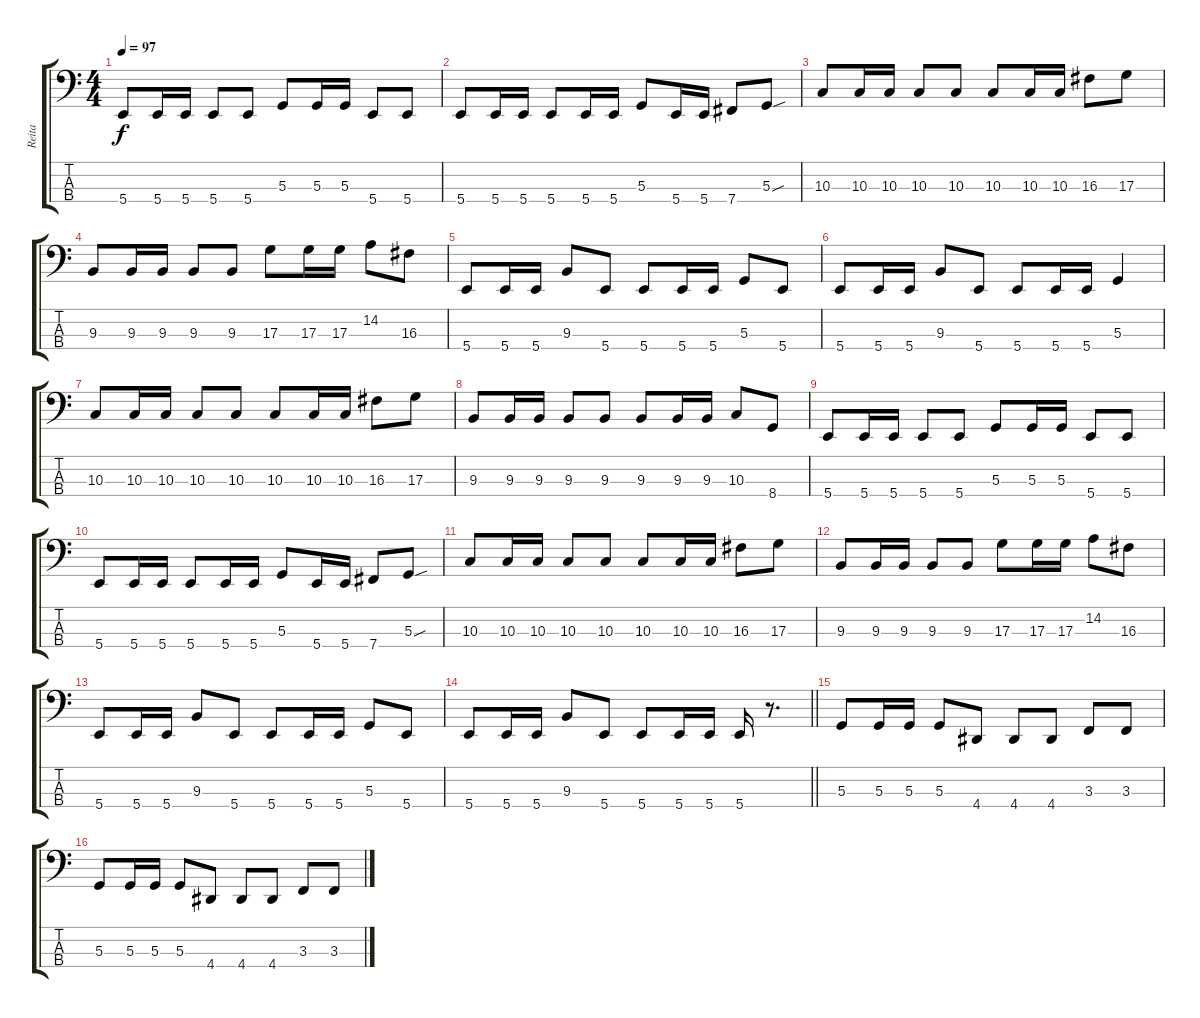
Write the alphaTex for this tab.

\track ("Reita" "Reita") {instrument electricbasspick}
\staff {score tabs}
\tuning (C2 G1 D1 B0) {hide}
\ts (4 4)
\tempo 97
\clef f4
\ks c
5.4.8{dy f} 5.4.16 5.4.16 5.4.8 5.4.8 5.3.8 5.3.16 5.3.16 5.4.8 5.4.8 |
5.4.8 5.4.16 5.4.16 5.4.8 5.4.16 5.4.16 5.3.8 5.4.16 5.4.16 7.4.8 5.3{sou}.8 |
10.3.8 10.3.16 10.3.16 10.3.8 10.3.8 10.3.8 10.3.16 10.3.16 16.3.8 17.3.8 |
9.3.8 9.3.16 9.3.16 9.3.8 9.3.8 17.3.8 17.3.16 17.3.16 14.2.8 16.3.8 |
5.4.8 5.4.16 5.4.16 9.3.8 5.4.8 5.4.8 5.4.16 5.4.16 5.3.8 5.4.8 |
5.4.8 5.4.16 5.4.16 9.3.8 5.4.8 5.4.8 5.4.16 5.4.16 5.3.4 |
10.3.8 10.3.16 10.3.16 10.3.8 10.3.8 10.3.8 10.3.16 10.3.16 16.3.8 17.3.8 |
9.3.8 9.3.16 9.3.16 9.3.8 9.3.8 9.3.8 9.3.16 9.3.16 10.3.8 8.4.8 |
5.4.8 5.4.16 5.4.16 5.4.8 5.4.8 5.3.8 5.3.16 5.3.16 5.4.8 5.4.8 |
5.4.8 5.4.16 5.4.16 5.4.8 5.4.16 5.4.16 5.3.8 5.4.16 5.4.16 7.4.8 5.3{sou}.8 |
10.3.8 10.3.16 10.3.16 10.3.8 10.3.8 10.3.8 10.3.16 10.3.16 16.3.8 17.3.8 |
9.3.8 9.3.16 9.3.16 9.3.8 9.3.8 17.3.8 17.3.16 17.3.16 14.2.8 16.3.8 |
5.4.8 5.4.16 5.4.16 9.3.8 5.4.8 5.4.8 5.4.16 5.4.16 5.3.8 5.4.8 |
\barLineRight lightlight
5.4.8 5.4.16 5.4.16 9.3.8 5.4.8 5.4.8 5.4.16 5.4.16 5.4.16 r.8{d} |
5.3.8 5.3.16 5.3.16 5.3.8 4.4.8 4.4.8 4.4.8 3.3.8 3.3.8 |
5.3.8 5.3.16 5.3.16 5.3.8 4.4.8 4.4.8 4.4.8 3.3.8 3.3.8
